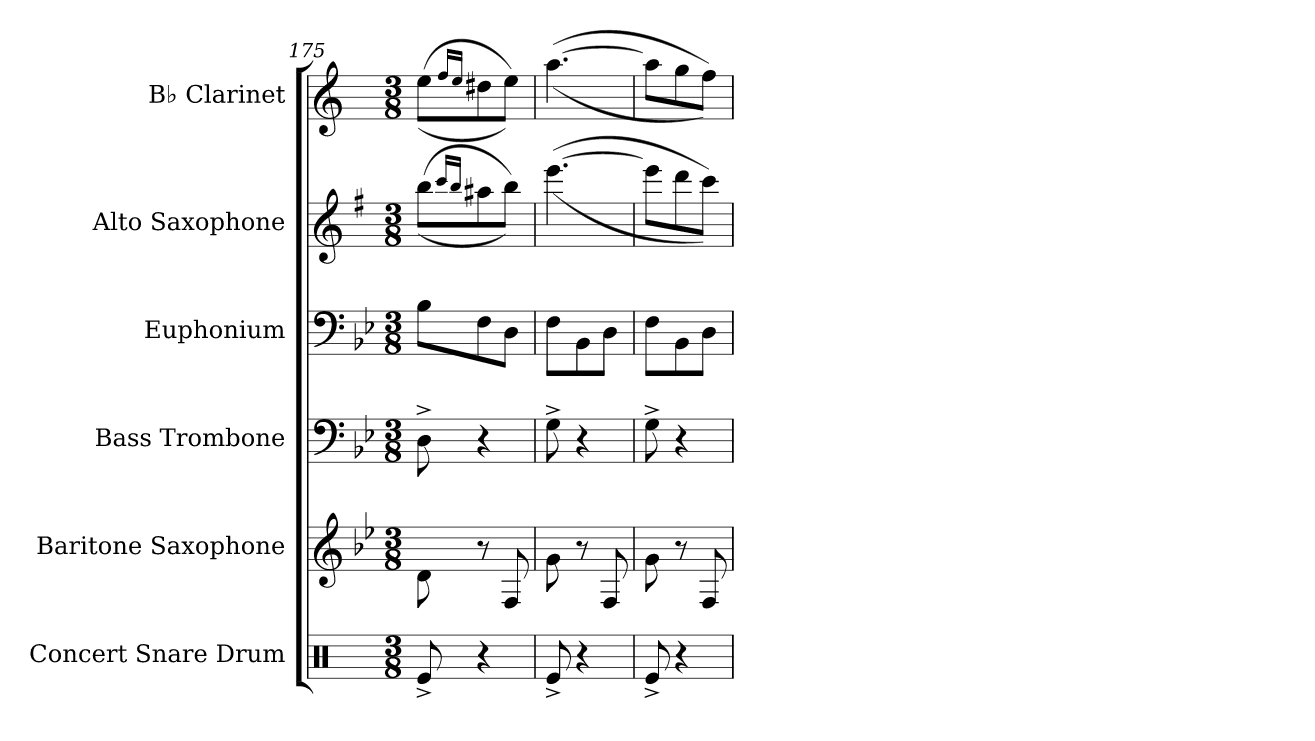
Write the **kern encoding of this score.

**kern	**kern	**kern	**kern	**kern	**kern
*part6	*part5	*part4	*part3	*part2	*part1
*staff6	*staff5	*staff4	*staff3	*staff2	*staff1
*I"Concert Snare Drum	*I"Baritone Saxophone	*I"Bass Trombone	*I"Euphonium	*I"Alto Saxophone	*I"B♭ Clarinet
*I'Con. Sn.	*I'Bar. Sax.	*I'B. Tbn.	*I'Euph.	*I'A. Sax.	*I'B♭ Cl.
*clefX	*clefG2	*clefF4	*clefF4	*clefG2	*clefG2
*	*ITrd12c21	*	*	*ITrd5c9	*ITrd1c2
*k[]	*k[b-e-]	*k[b-e-]	*k[b-e-]	*k[b-e-]	*k[b-e-]
*M3/8	*M3/8	*M3/8	*M3/8	*M3/8	*M3/8
=175	=175	=175	=175	=175	=175
8Re^/	8D\	8D^\	8B-\L	(>(>8dd\L	(>(>8dd\L
.	.	.	.	16qee-/LL	16qee-/LL
.	.	.	.	16qdd/JJ	16qdd/JJ
4r	8r	4r	8F\	8cc#X\	8cc#X\
.	8FF/	.	8D\J	8dd\J))	8dd\J))
=176	=176	=176	=176	=176	=176
8Re^/	8G\	8G^\	8F\L	(>(>[4.gg\	(>(>[4.gg\
4r	8r	4r	8BB-\	.	.
.	8FF/	.	8D\J	.	.
=177	=177	=177	=177	=177	=177
8Re^/	8G\	8G^\	8F\L	8gg\L]	8gg\L]
4r	8r	4r	8BB-\	8ff\	8ff\
.	8FF/	.	8D\J	8ee-\J))	8ee-\J))
=	=	=	=	=	=
*-	*-	*-	*-	*-	*-
